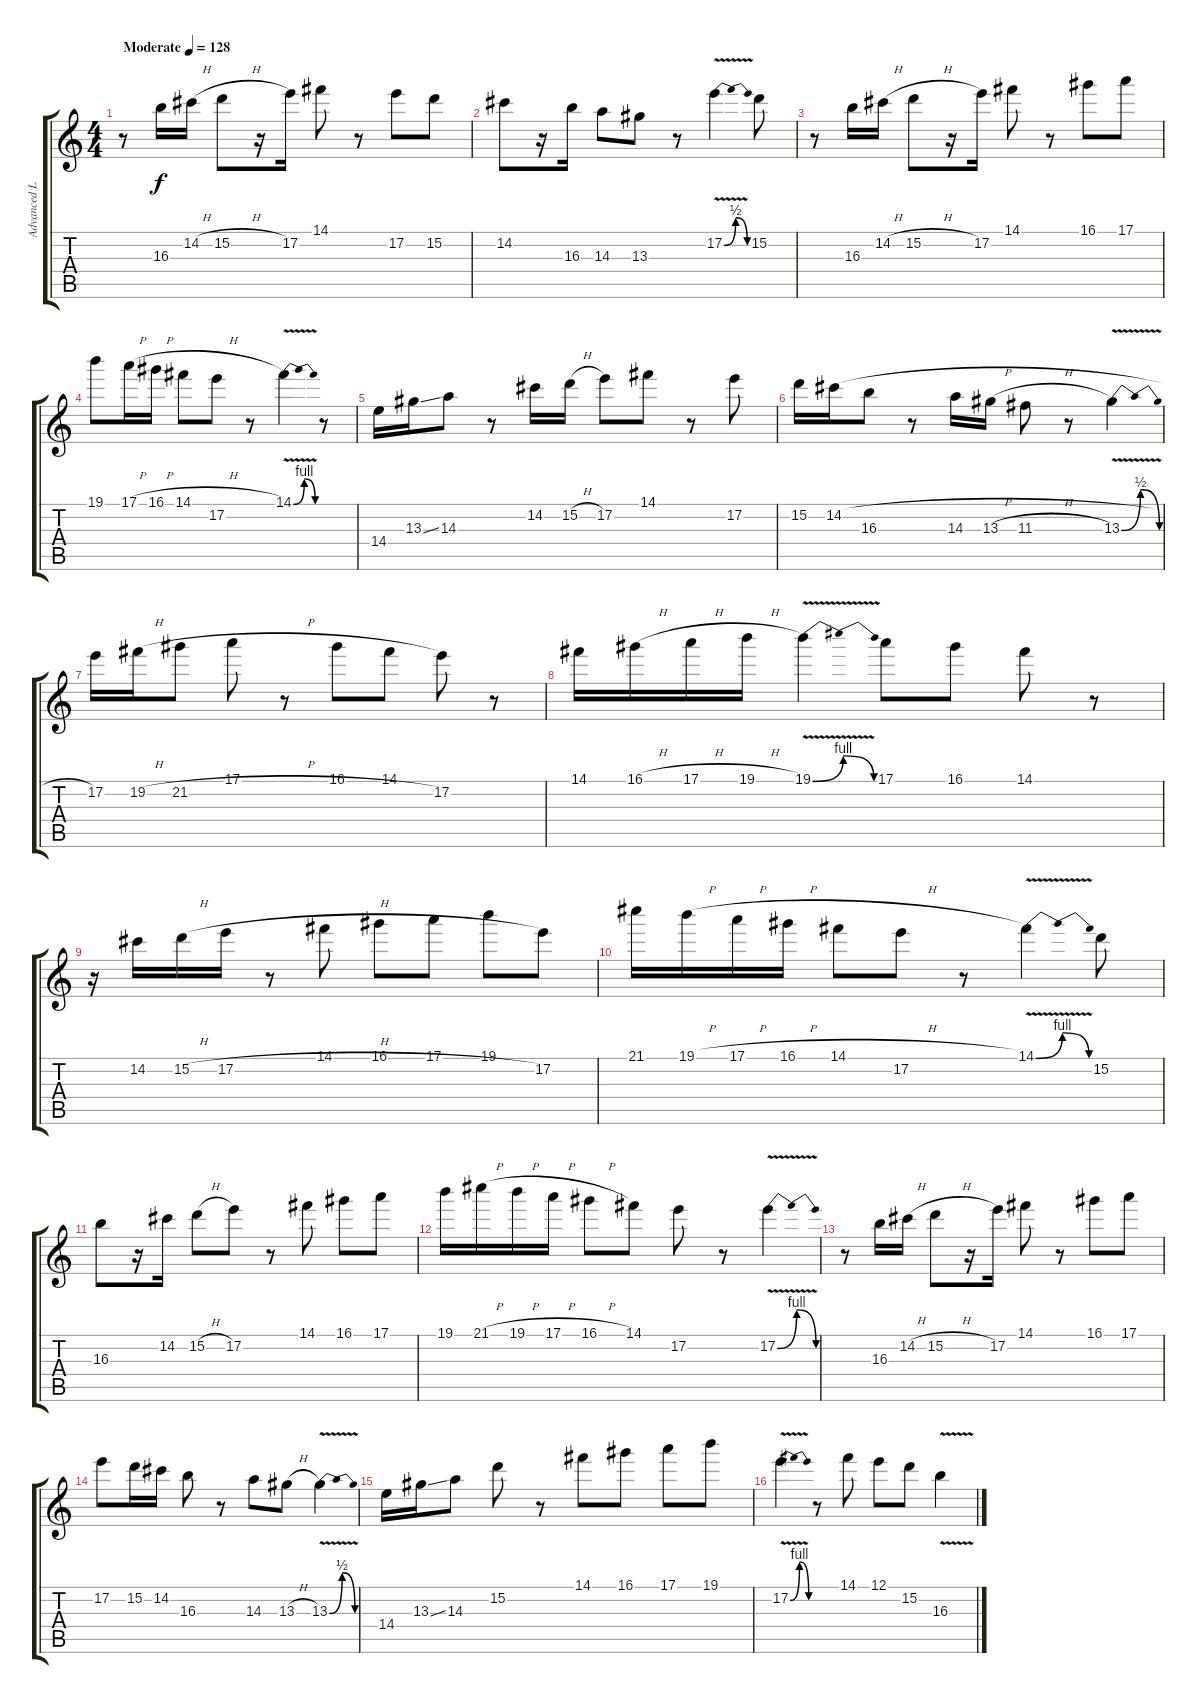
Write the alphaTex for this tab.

\track ("Advanced Lead Guitar" "Advanced L") {instrument overdrivenguitar}
\staff {score tabs}
\tuning (E4 B3 G3 D3 A2 E2) {hide}
\ts (4 4)
\tempo (128 "Moderate")
\clef g2
\ks c
r.8{dy f instrument overdrivenguitar} 16.3.16 14.2{h}.16 15.2{h}.8 r.16 17.2.16 14.1.8 r.8 17.2.8 15.2.8 |
14.2.8 r.16 16.3.16 14.3.8 13.3.8 r.8 17.2{be (bendrelease 0 0 30 2 30 2 60 0) v}.4 15.2.8 |
r.8 16.3.16 14.2{h}.16 15.2{h}.8 r.16 17.2.16 14.1.8 r.8 16.1.8 17.1.8 |
19.1.8 17.1{h}.16 16.1{h}.16 14.1{h}.8 17.2.8 r.8 14.1{be (bendrelease 0 0 30 4 30 4 60 0) v}.4 r.8 |
14.4.16 13.3{ss}.16 14.3.8 r.8 14.2.16 15.2{h}.16 17.2.8 14.1.8 r.8 17.2.8 |
15.2.16 14.2{h}.16 16.3.8 r.8 14.3.16 13.3{h}.16 11.3{h}.8 r.8 13.3{be (bendrelease 0 0 30 2 30 2 60 0) v}.4 |
17.2.16 19.2{h}.16 21.2{h}.8 17.1.8 r.8 16.1.8 14.1.8 17.2.8 r.8 |
14.1.16 16.1{h}.16 17.1{h}.16 19.1{h}.16 19.1{be (bendrelease 0 0 30 4 30 4 60 0) v}.4 17.1.8 16.1.8 14.1.8 r.8 |
r.16 14.2.16 15.2{h}.16 17.2{h}.16 r.8 14.1.8 16.1.8 17.1.8 19.1.8 17.2.8 |
21.1.16 19.1{h}.16 17.1{h}.16 16.1{h}.16 14.1{h}.8 17.2.8 r.8 14.1{be (bendrelease 0 0 30 4 30 4 60 0) v}.4 15.2.8 |
16.3.8 r.16 14.2.16 15.2{h}.8 17.2.8 r.8 14.1.8 16.1.8 17.1.8 |
19.1.16 21.1{h}.16 19.1{h}.16 17.1{h}.16 16.1{h}.8 14.1.8 17.2.8 r.8 17.2{be (bendrelease 0 0 30 4 30 4 60 0) v}.4 |
r.8 16.3.16 14.2{h}.16 15.2{h}.8 r.16 17.2.16 14.1.8 r.8 16.1.8 17.1.8 |
17.2.8 15.2.16 14.2.16 16.3.8 r.8 14.3.8 13.3{h}.8 13.3{be (bendrelease 0 0 30 2 30 2 60 0) v}.4 |
14.4.16 13.3{ss}.16 14.3.8 15.2.8 r.8 14.1.8 16.1.8 17.1.8 19.1.8 |
17.2{be (bendrelease 0 0 30 4 30 4 60 0) v}.4 r.8 14.1.8 12.1.8 15.2.8 16.3{v}.4
